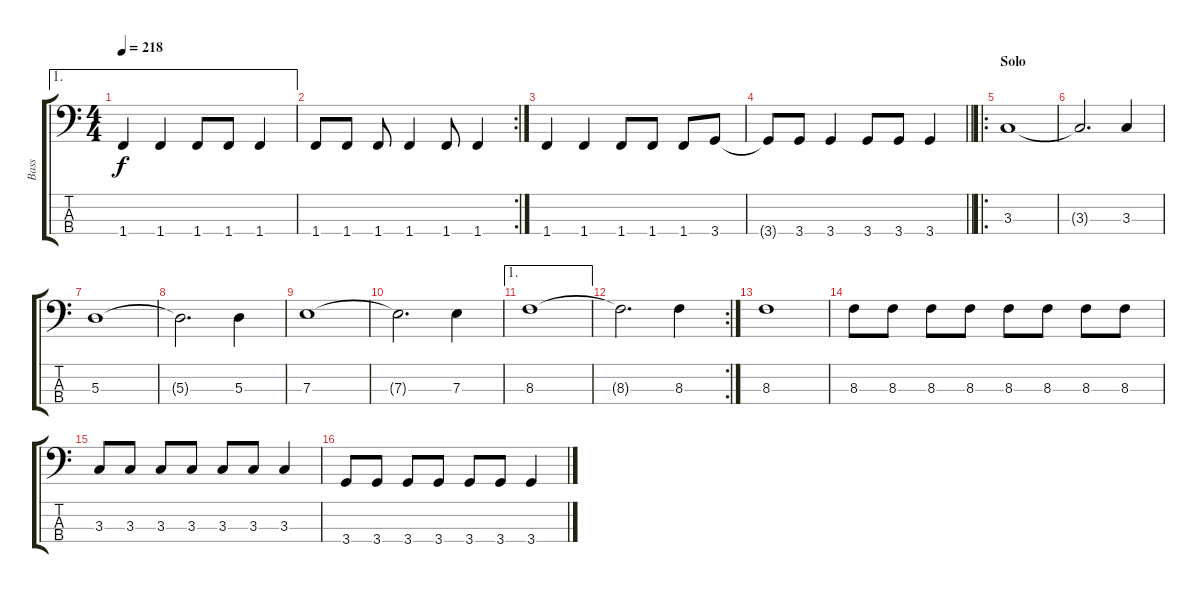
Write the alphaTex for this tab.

\track ("Bass" "Bass") {instrument electricbassfinger}
\staff {score tabs}
\tuning (G2 D2 A1 E1) {hide}
\ae 1
\ts (4 4)
\tempo 218
\clef f4
\ks c
1.4.4{dy f} 1.4.4 1.4.8 1.4.8 1.4.4 |
\rc 2
1.4.8 1.4.8 1.4.8 1.4.4 1.4.8 1.4.4 |
1.4.4 1.4.4 1.4.8 1.4.8 1.4.8 3.4.8 |
\barLineRight lightlight
3.4{t}.8 3.4.8 3.4.4 3.4.8 3.4.8 3.4.4 |
\ro
\section ("" "Solo")
3.3.1 |
3.3{t}.2{d} 3.3.4 |
5.3.1 |
5.3{t}.2{d} 5.3.4 |
7.3.1 |
7.3{t}.2{d} 7.3.4 |
\ae 1
8.3.1 |
\rc 2
8.3{t}.2{d} 8.3.4 |
8.3.1 |
8.3.8 8.3.8 8.3.8 8.3.8 8.3.8 8.3.8 8.3.8 8.3.8 |
3.3.8 3.3.8 3.3.8 3.3.8 3.3.8 3.3.8 3.3.4 |
3.4.8 3.4.8 3.4.8 3.4.8 3.4.8 3.4.8 3.4.4
